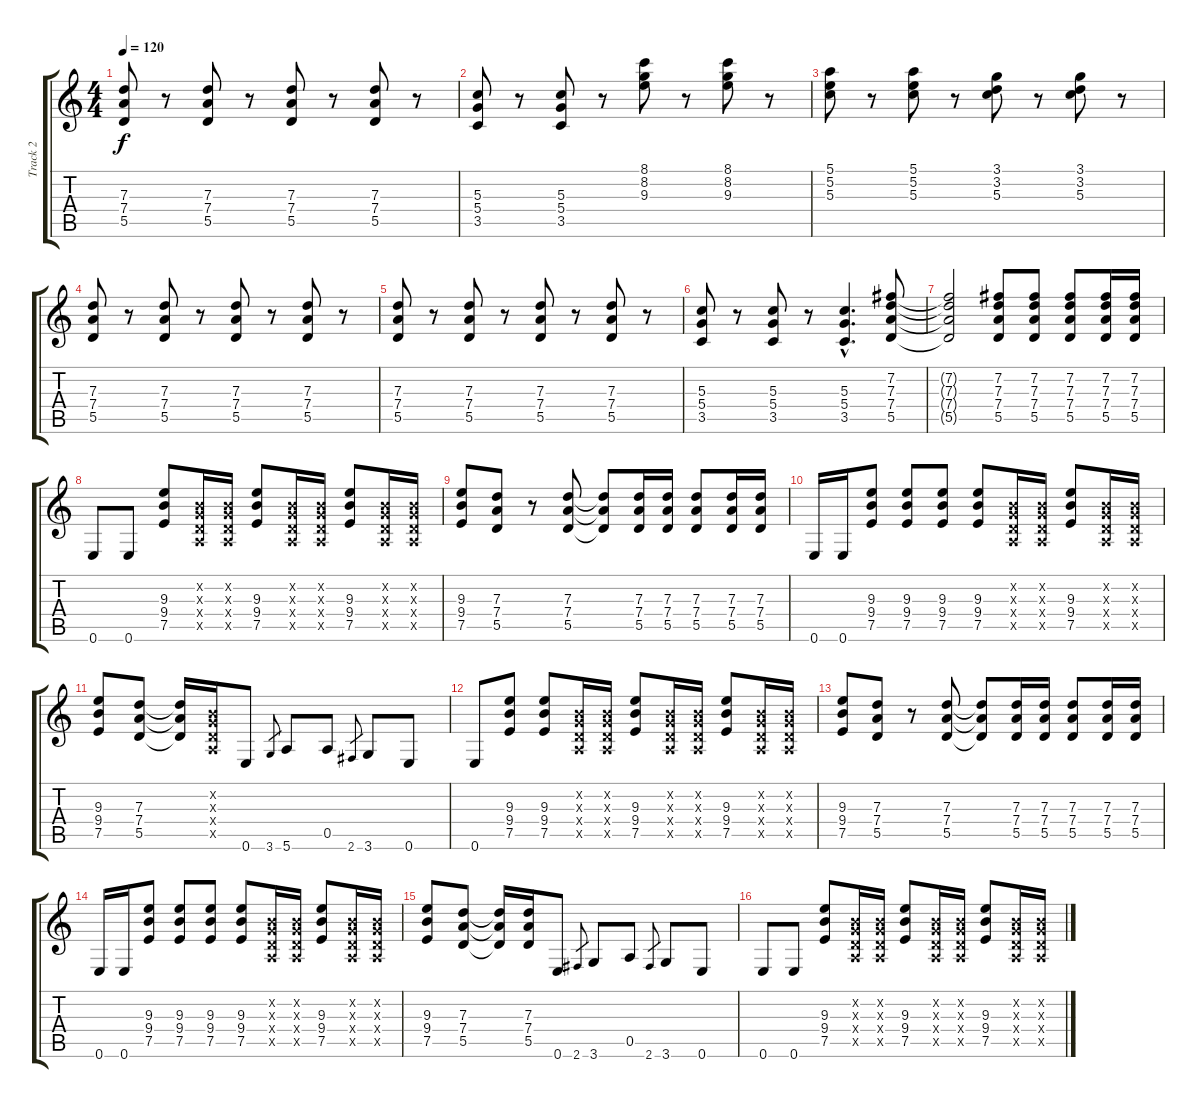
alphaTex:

\track ("Track 2" "Track 2") {instrument acousticguitarsteel}
\staff {score tabs}
\tuning (E4 B3 G3 D3 A2 E2) {hide}
\ts (4 4)
\tempo 120
\clef g2
\ks c
(7.3 7.4 5.5).8{dy f} r.8 (7.3 7.4 5.5).8 r.8 (7.3 7.4 5.5).8 r.8 (7.3 7.4 5.5).8 r.8 |
(5.3 5.4 3.5).8 r.8 (5.3 5.4 3.5).8 r.8 (8.1 8.2 9.3).8 r.8 (8.1 8.2 9.3).8 r.8 |
(5.1 5.2 5.3).8 r.8 (5.1 5.2 5.3).8 r.8 (3.1 3.2 5.3).8 r.8 (3.1 3.2 5.3).8 r.8 |
(7.3 7.4 5.5).8 r.8 (7.3 7.4 5.5).8 r.8 (7.3 7.4 5.5).8 r.8 (7.3 7.4 5.5).8 r.8 |
(7.3 7.4 5.5).8 r.8 (7.3 7.4 5.5).8 r.8 (7.3 7.4 5.5).8 r.8 (7.3 7.4 5.5).8 r.8 |
(5.3 5.4 3.5).8 r.8 (5.3 5.4 3.5).8 r.8 (5.3{hac} 5.4{hac} 3.5{hac}).4{d} (7.2 7.3 7.4 5.5).8 |
(7.2{t} 7.3{t} 7.4{t} 5.5{t}).2 (7.2 7.3 7.4 5.5).8 (7.2 7.3 7.4 5.5).8 (7.2 7.3 7.4 5.5).8 (7.2 7.3 7.4 5.5).16 (7.2 7.3 7.4 5.5).16 |
0.6.8 0.6.8 (9.3 9.4 7.5).8 (0.2{x} 0.3{x} 0.4{x} 0.5{x}).16 (0.2{x} 0.3{x} 0.4{x} 0.5{x}).16 (9.3 9.4 7.5).8 (0.2{x} 0.3{x} 0.4{x} 0.5{x}).16 (0.2{x} 0.3{x} 0.4{x} 0.5{x}).16 (9.3 9.4 7.5).8 (0.2{x} 0.3{x} 0.4{x} 0.5{x}).16 (0.2{x} 0.3{x} 0.4{x} 0.5{x}).16 |
(9.3 9.4 7.5).8 (7.3 7.4 5.5).8 r.8 (7.3 7.4 5.5).8 (7.3{t} 7.4{t} 5.5{t}).8 (7.3 7.4 5.5).16 (7.3 7.4 5.5).16 (7.3 7.4 5.5).8 (7.3 7.4 5.5).16 (7.3 7.4 5.5).16 |
0.6.16 0.6.16 (9.3 9.4 7.5).8 (9.3 9.4 7.5).8 (9.3 9.4 7.5).8 (9.3 9.4 7.5).8 (0.2{x} 0.3{x} 0.4{x} 0.5{x}).16 (0.2{x} 0.3{x} 0.4{x} 0.5{x}).16 (9.3 9.4 7.5).8 (0.2{x} 0.3{x} 0.4{x} 0.5{x}).16 (0.2{x} 0.3{x} 0.4{x} 0.5{x}).16 |
(9.3 9.4 7.5).8 (7.3 7.4 5.5).8 (7.3{t} 7.4{t} 5.5{t}).16 (0.2{x} 0.3{x} 0.4{x} 0.5{x}).16 0.6.8 3.6.8{gr} 5.6.8 0.5.8 2.6.8{gr} 3.6.8 0.6.8 |
0.6.8 (9.3 9.4 7.5).8 (9.3 9.4 7.5).8 (0.2{x} 0.3{x} 0.4{x} 0.5{x}).16 (0.2{x} 0.3{x} 0.4{x} 0.5{x}).16 (9.3 9.4 7.5).8 (0.2{x} 0.3{x} 0.4{x} 0.5{x}).16 (0.2{x} 0.3{x} 0.4{x} 0.5{x}).16 (9.3 9.4 7.5).8 (0.2{x} 0.3{x} 0.4{x} 0.5{x}).16 (0.2{x} 0.3{x} 0.4{x} 0.5{x}).16 |
(9.3 9.4 7.5).8 (7.3 7.4 5.5).8 r.8 (7.3 7.4 5.5).8 (7.3{t} 7.4{t} 5.5{t}).8 (7.3 7.4 5.5).16 (7.3 7.4 5.5).16 (7.3 7.4 5.5).8 (7.3 7.4 5.5).16 (7.3 7.4 5.5).16 |
0.6.16 0.6.16 (9.3 9.4 7.5).8 (9.3 9.4 7.5).8 (9.3 9.4 7.5).8 (9.3 9.4 7.5).8 (0.2{x} 0.3{x} 0.4{x} 0.5{x}).16 (0.2{x} 0.3{x} 0.4{x} 0.5{x}).16 (9.3 9.4 7.5).8 (0.2{x} 0.3{x} 0.4{x} 0.5{x}).16 (0.2{x} 0.3{x} 0.4{x} 0.5{x}).16 |
(9.3 9.4 7.5).8 (7.3 7.4 5.5).8 (7.3{t} 7.4{t} 5.5{t}).16 (7.3 7.4 5.5).16 0.6.8 2.6.8{gr} 3.6.8 0.5.8 2.6.8{gr} 3.6.8 0.6.8 |
0.6.8 0.6.8 (9.3 9.4 7.5).8 (0.2{x} 0.3{x} 0.4{x} 0.5{x}).16 (0.2{x} 0.3{x} 0.4{x} 0.5{x}).16 (9.3 9.4 7.5).8 (0.2{x} 0.3{x} 0.4{x} 0.5{x}).16 (0.2{x} 0.3{x} 0.4{x} 0.5{x}).16 (9.3 9.4 7.5).8 (0.2{x} 0.3{x} 0.4{x} 0.5{x}).16 (0.2{x} 0.3{x} 0.4{x} 0.5{x}).16
